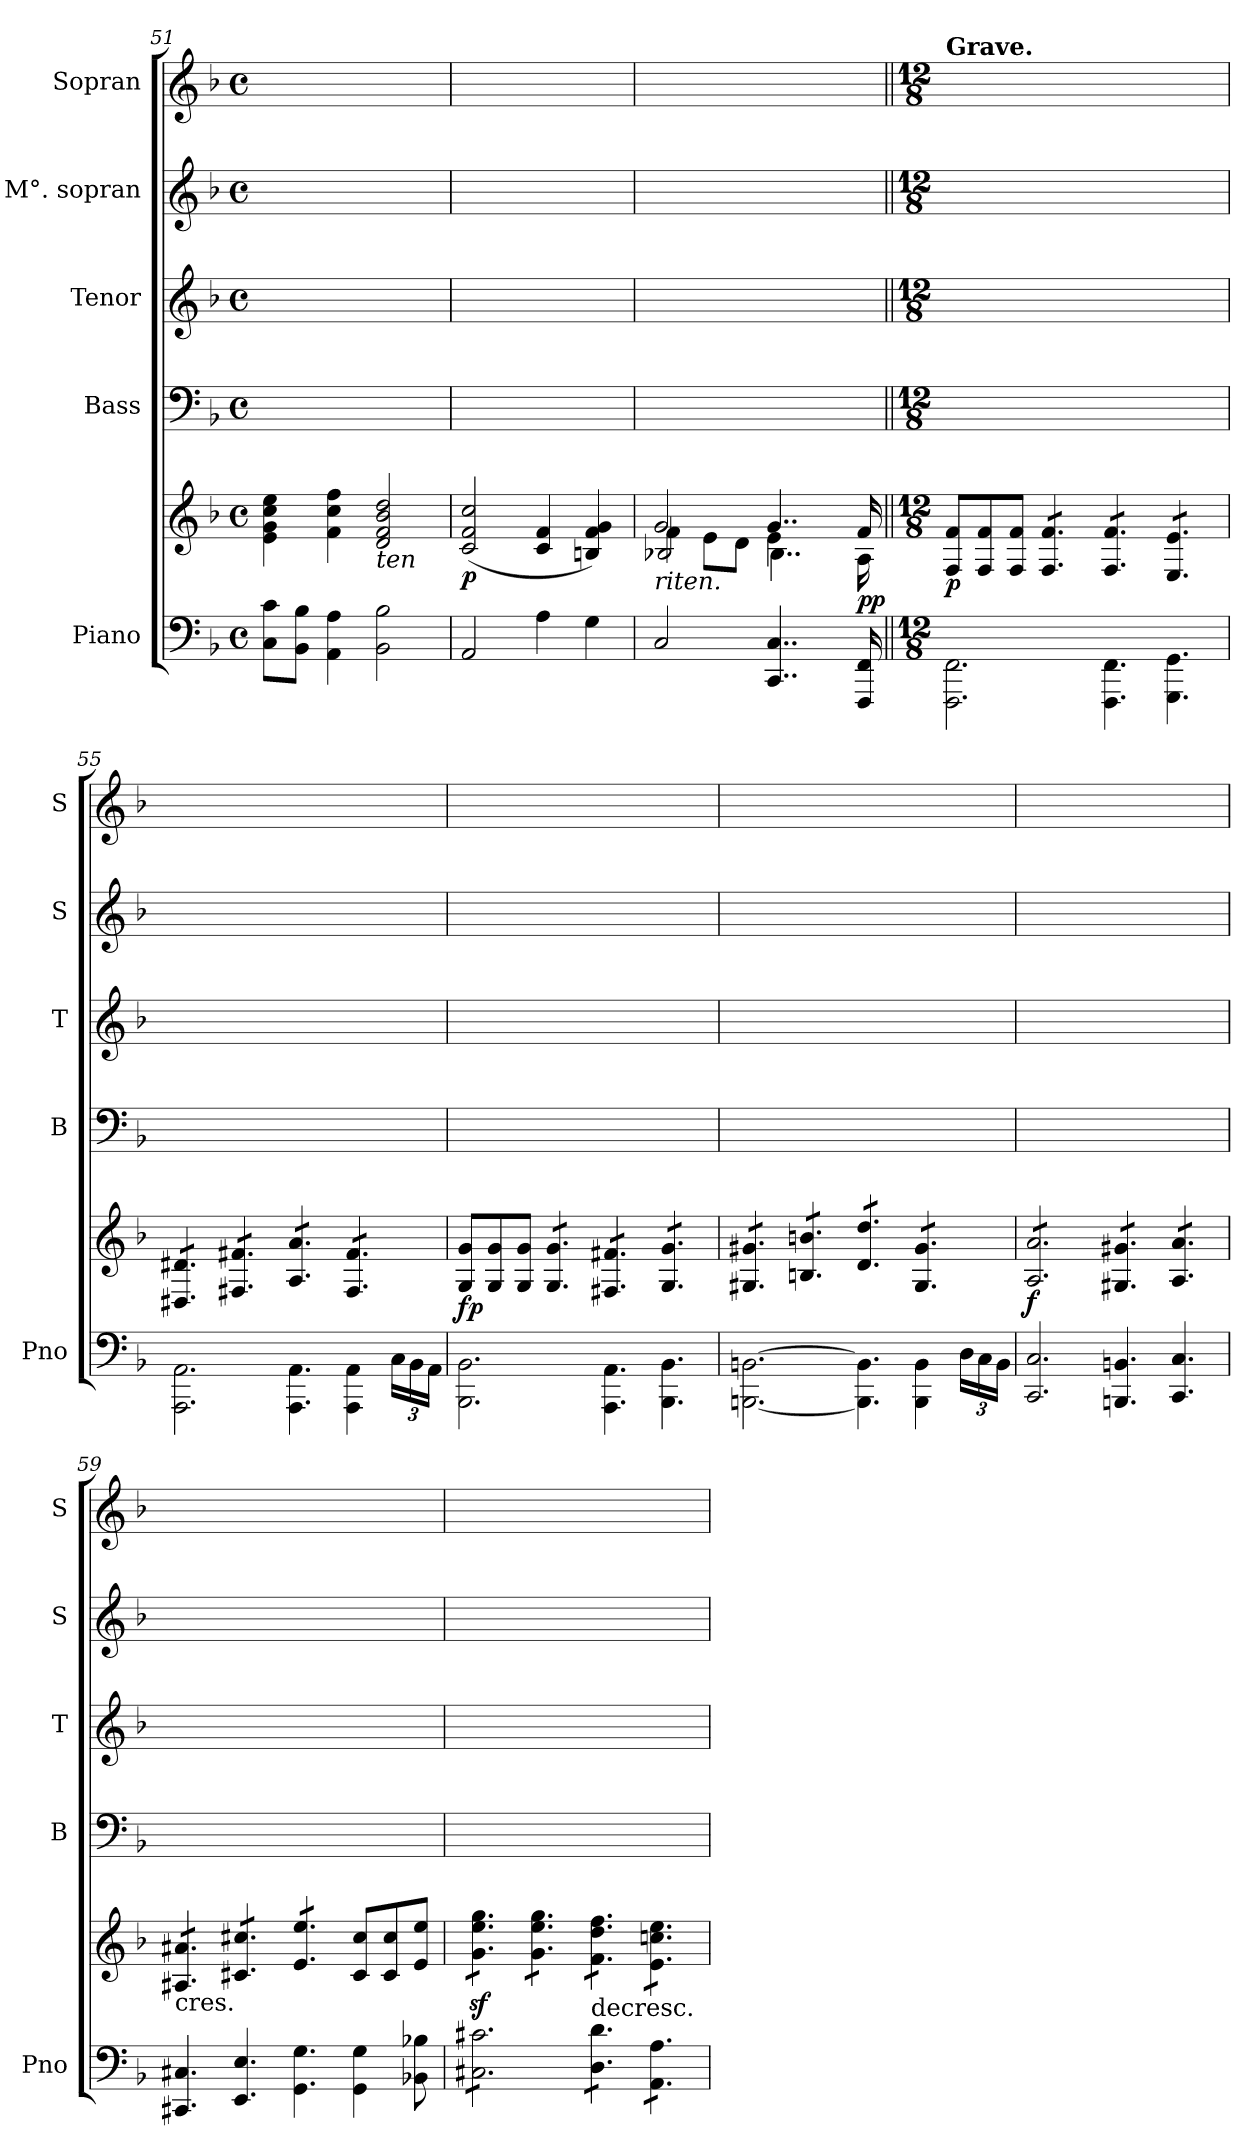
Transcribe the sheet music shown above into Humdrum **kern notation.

**kern	**kern	**dynam	**kern	**kern	**kern	**kern
*part5	*part5	*part5	*part4	*part3	*part2	*part1
*staff6	*staff5	*staff5/6	*staff4	*staff3	*staff2	*staff1
*I"Piano	*	*	*I"Bass	*I"Tenor	*I"M°. sopran	*I"Sopran
*I'Pno	*	*	*I'B	*I'T	*I'S	*I'S
*clefF4	*clefG2	*	*clefF4	*clefG2	*clefG2	*clefG2
*	*	*	*	*ITrd8c12	*	*
*k[b-]	*k[b-]	*	*k[b-]	*k[b-]	*k[b-]	*k[b-]
*d:	*d:	*	*d:	*d:	*d:	*d:
*M4/4	*M4/4	*	*M4/4	*M4/4	*M4/4	*M4/4
*met(c)	*met(c)	*	*met(c)	*met(c)	*met(c)	*met(c)
=51	=51	=51	=51	=51	=51	=51
8C\ 8c\L	4e\ 4g\ 4cc\ 4ee\	.	1ryy	1ryy	1ryy	1ryy
8BB-\ 8B-\J	.	.	.	.	.	.
4AA\ 4A\	4f\ 4cc\ 4ff\	.	.	.	.	.
!	!LO:TX:b:i:t=ten	!	!	!	!	!
2BB-\ 2B-\	2d/ 2f/ 2b-/ 2dd/	.	.	.	.	.
=52	=52	=52	=52	=52	=52	=52
2AA/	(2c/ 2f/ 2cc/	p	1ryy	1ryy	1ryy	1ryy
4A\	4c/ 4f/	.	.	.	.	.
4G\	4Bn/ 4f/ 4g/)	.	.	.	.	.
=53	=53	=53	=53	=53	=53	=53
*	*^	*	*	*	*	*
*	*	*^	*	*	*	*	*
!	!LO:TX:b:i:t=riten.	!	!	!	!	!	!	!
2C/	2g/	4f\	2B-X/	.	1ryy	1ryy	1ryy	1ryy
.	.	8e\L	.	.	.	.	.	.
.	.	8d\J	.	.	.	.	.	.
4..CC/ 4..C/	4..g/	4e\	4..B-\	.	.	.	.	.
.	.	4ryy	.	.	.	.	.	.
16FFF/ 16FF/	16f/	.	16A\	pp	.	.	.	.
*	*v	*v	*v	*	*	*	*	*
=54||	=54||	=54||	=54||	=54||	=54||	=54||
*M12/8	*M12/8	*	*M12/8	*M12/8	*M12/8	*M12/8
*	*^	*	*	*	*	*
*	*	*^	*	*	*	*	*
!	!	!	!	!	!	!	!	!LO:TX:a:B:t=Grave.
!	!LO:TX:a:Bi:t=Grave.	!	!	!	!	!	!	!
*	*v	*v	*v	*	*	*	*	*
2.FFF\ 2.FF\	8F/ 8f/L	p	1.ryy	1.ryy	1.ryy	1.ryy
.	8F/ 8f/	.	.	.	.	.
.	8F/ 8f/J	.	.	.	.	.
*	*tremolo	*	*	*	*	*
.	8F/ 8f/L	.	.	.	.	.
.	8F/ 8f/	.	.	.	.	.
.	8F/ 8f/J	.	.	.	.	.
4.FFF\ 4.FF\	8F/ 8f/L	.	.	.	.	.
.	8F/ 8f/	.	.	.	.	.
.	8F/ 8f/J	.	.	.	.	.
4.GGG\ 4.GG\	8E/ 8e/L	.	.	.	.	.
.	8E/ 8e/	.	.	.	.	.
.	8E/ 8e/J	.	.	.	.	.
=55	=55	=55	=55	=55	=55	=55
2.AAA\ 2.AA\	8D#X/ 8d#X/L	.	1.ryy	1.ryy	1.ryy	1.ryy
.	8D#X/ 8d#X/	.	.	.	.	.
.	8D#X/ 8d#X/J	.	.	.	.	.
.	8F#X/ 8f#X/L	.	.	.	.	.
.	8F#X/ 8f#X/	.	.	.	.	.
.	8F#X/ 8f#X/J	.	.	.	.	.
4.AAA\ 4.AA\	8A/ 8a/L	.	.	.	.	.
.	8A/ 8a/	.	.	.	.	.
.	8A/ 8a/J	.	.	.	.	.
4AAA\ 4AA\	8F#/ 8f#/L	.	.	.	.	.
.	8F#/ 8f#/	.	.	.	.	.
24C\LL	8F#/ 8f#/J	.	.	.	.	.
*	*Xtremolo	*	*	*	*	*
24BB-\	.	.	.	.	.	.
24AA\JJ	.	.	.	.	.	.
=56	=56	=56	=56	=56	=56	=56
!	!	!LO:DY:b	!	!	!	!
2.BBB-\ 2.BB-\	8G/ 8g/L	fp	1.ryy	1.ryy	1.ryy	1.ryy
.	8G/ 8g/	.	.	.	.	.
.	8G/ 8g/J	.	.	.	.	.
*	*tremolo	*	*	*	*	*
.	8G/ 8g/L	.	.	.	.	.
.	8G/ 8g/	.	.	.	.	.
.	8G/ 8g/J	.	.	.	.	.
4.AAA\ 4.AA\	8F#X/ 8f#X/L	.	.	.	.	.
.	8F#X/ 8f#X/	.	.	.	.	.
.	8F#X/ 8f#X/J	.	.	.	.	.
4.BBB-\ 4.BB-\	8G/ 8g/L	.	.	.	.	.
.	8G/ 8g/	.	.	.	.	.
.	8G/ 8g/J	.	.	.	.	.
=57	=57	=57	=57	=57	=57	=57
[2.BBBn\ [2.BBn\	8G#X/ 8g#X/L	.	1.ryy	1.ryy	1.ryy	1.ryy
.	8G#X/ 8g#X/	.	.	.	.	.
.	8G#X/ 8g#X/J	.	.	.	.	.
.	8Bn/ 8bn/L	.	.	.	.	.
.	8Bn/ 8bn/	.	.	.	.	.
.	8Bn/ 8bn/J	.	.	.	.	.
4.BBB]\ 4.BB]\	8d/ 8dd/L	.	.	.	.	.
.	8d/ 8dd/	.	.	.	.	.
.	8d/ 8dd/J	.	.	.	.	.
4BBB\ 4BB\	8G#/ 8g#/L	.	.	.	.	.
.	8G#/ 8g#/	.	.	.	.	.
24D\LL	8G#/ 8g#/J	.	.	.	.	.
24C\	.	.	.	.	.	.
24BB\JJ	.	.	.	.	.	.
=58	=58	=58	=58	=58	=58	=58
2.CC/ 2.C/	8A/ 8a/L	f	1.ryy	1.ryy	1.ryy	1.ryy
.	8A/ 8a/	.	.	.	.	.
.	8A/ 8a/	.	.	.	.	.
.	8A/ 8a/	.	.	.	.	.
.	8A/ 8a/	.	.	.	.	.
.	8A/ 8a/J	.	.	.	.	.
4.BBBn/ 4.BBn/	8G#X/ 8g#X/L	.	.	.	.	.
.	8G#X/ 8g#X/	.	.	.	.	.
.	8G#X/ 8g#X/J	.	.	.	.	.
4.CC/ 4.C/	8A/ 8a/L	.	.	.	.	.
.	8A/ 8a/	.	.	.	.	.
.	8A/ 8a/J	.	.	.	.	.
=59	=59	=59	=59	=59	=59	=59
!	!LO:TX:b:t=cres.	!	!	!	!	!
4.CC#X/ 4.C#X/	8A#X/ 8a#X/L	.	1.ryy	1.ryy	1.ryy	1.ryy
.	8A#X/ 8a#X/	.	.	.	.	.
.	8A#X/ 8a#X/J	.	.	.	.	.
4.EE/ 4.E/	8c#X/ 8cc#X/L	.	.	.	.	.
.	8c#X/ 8cc#X/	.	.	.	.	.
.	8c#X/ 8cc#X/J	.	.	.	.	.
4.GG\ 4.G\	8e/ 8ee/L	.	.	.	.	.
.	8e/ 8ee/	.	.	.	.	.
.	8e/ 8ee/J	.	.	.	.	.
*	*Xtremolo	*	*	*	*	*
4GG\ 4G\	8c#/ 8cc#/L	.	.	.	.	.
.	8c#/ 8cc#/	.	.	.	.	.
8BB-X\ 8B-X\	8e/ 8ee/J	.	.	.	.	.
=60	=60	=60	=60	=60	=60	=60
*tremolo	*	*	*	*	*	*
*	*tremolo	*	*	*	*	*
8C#X\ 8c#X\L	8gz<\ 8eez<\ 8ggz<\L	.	1.ryy	1.ryy	1.ryy	1.ryy
8C#X\ 8c#X\	8gz<\ 8eez<\ 8ggz<\	.	.	.	.	.
8C#X\ 8c#X\	8gz<\ 8eez<\ 8ggz<\J	.	.	.	.	.
8C#X\ 8c#X\	8g\ 8ee\ 8gg\L	.	.	.	.	.
8C#X\ 8c#X\	8g\ 8ee\ 8gg\	.	.	.	.	.
8C#X\ 8c#X\J	8g\ 8ee\ 8gg\J	.	.	.	.	.
!	!LO:TX:b:t=decresc.	!	!	!	!	!
8D\ 8d\L	8f\ 8dd\ 8ff\L	.	.	.	.	.
8D\ 8d\	8f\ 8dd\ 8ff\	.	.	.	.	.
8D\ 8d\J	8f\ 8dd\ 8ff\J	.	.	.	.	.
8AA\ 8A\L	8e\ 8ccn\ 8ee\L	.	.	.	.	.
8AA\ 8A\	8e\ 8ccn\ 8ee\	.	.	.	.	.
8AA\ 8A\J	8e\ 8ccn\ 8ee\J	.	.	.	.	.
*	*Xtremolo	*	*	*	*	*
*Xtremolo	*	*	*	*	*	*
=	=	=	=	=	=	=
*-	*-	*-	*-	*-	*-	*-
